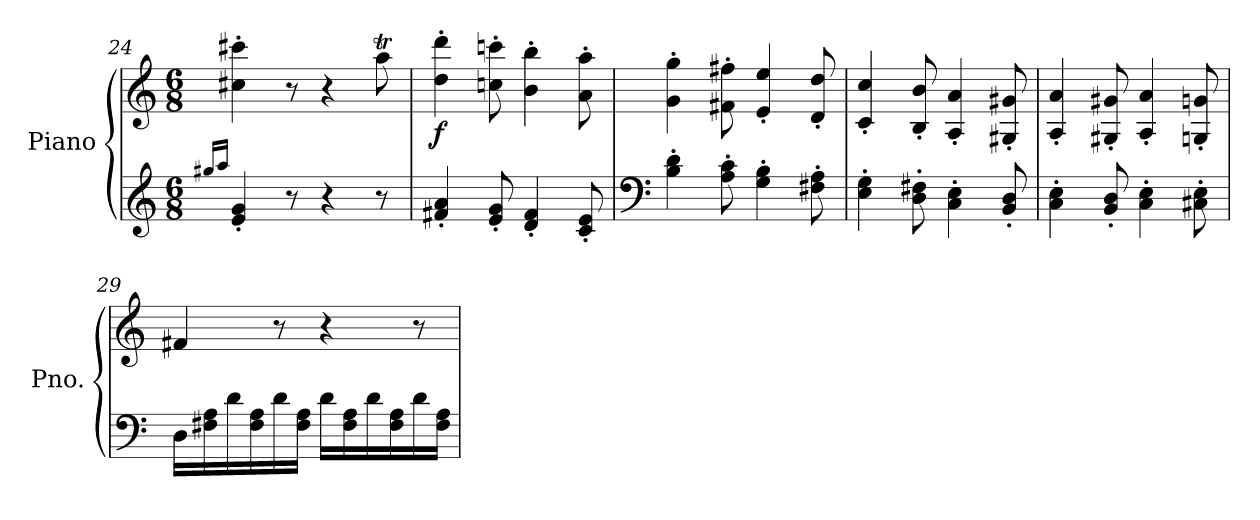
**kern	**kern	**dynam
*part1	*part1	*part1
*staff2	*staff1	*staff1/2
*I"Piano	*	*
*I'Pno.	*	*
*clefG2	*clefG2	*
*k[]	*k[]	*
*M6/8	*M6/8	*
=24	=24	=24
16qgg#X/LL	.	.
16qaa/JJ	.	.
4e/' 4g/'	4cc#X\' 4ccc#X\'	.
8r	8r	.
4r	4r	.
8r	8aaT\	.
=25	=25	=25
!	!	!LO:DY:b
4f#X/' 4a/'	4dd\' 4ddd\'	f
8e/' 8g/'	8ccn\' 8cccn\'	.
4d/' 4f#/'	4b\' 4bb\'	.
8c/' 8e/'	8a\' 8aa\'	.
=26	=26	=26
*clefF4	*	*
4B\' 4d\'	4g\' 4gg\'	.
8A\' 8c\'	8f#X\' 8ff#X\'	.
4G\' 4B\'	4e/' 4ee/'	.
8F#X\' 8A\'	8d/' 8dd/'	.
=27	=27	=27
4E\' 4G\'	4c/' 4cc/'	.
8D\' 8F#X\'	8B/' 8b/'	.
4C\' 4E\'	4A/' 4a/'	.
8BB/' 8D/'	8G#X/' 8g#X/'	.
!!LO:LB:g=z
=28	=28	=28
4C\' 4E\'	4A/' 4a/'	.
8BB/' 8D/'	8G#X/' 8g#X/'	.
4C\' 4E\'	4A/' 4a/'	.
8C#X\' 8E\'	8Gn/' 8gn/'	.
=29	=29	=29
16D\LL	4f#X/	.
16F#X\ 16A\	.	.
16d\	.	.
16F#\ 16A\	.	.
16d\	8r	.
16F#\ 16A\JJ	.	.
16d\LL	4r	.
16F#\ 16A\	.	.
16d\	.	.
16F#\ 16A\	.	.
16d\	8r	.
16F#\ 16A\JJ	.	.
=	=	=
*-	*-	*-
